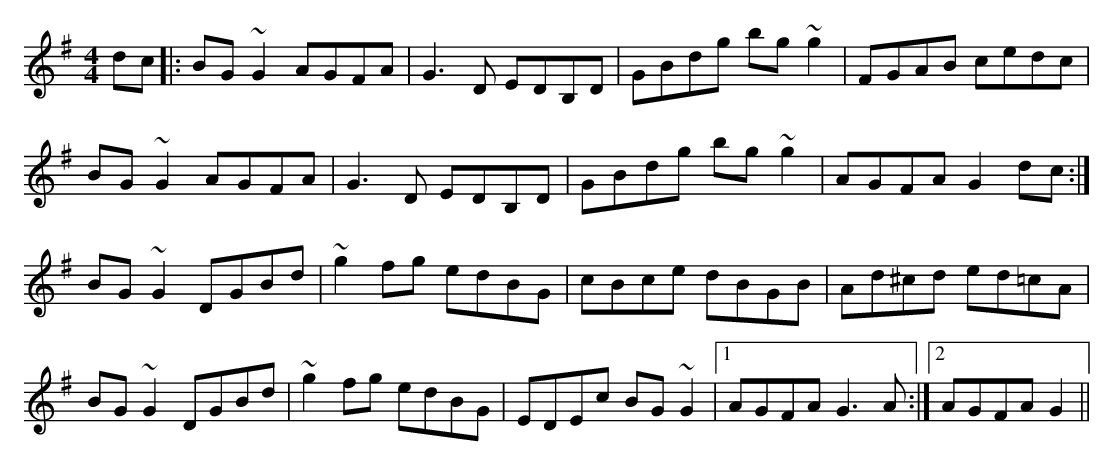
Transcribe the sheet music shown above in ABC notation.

X:1
M:4/4
K:G
dc|:BG~G2 AGFA|G3D EDB,D|GBdg bg~g2|FGAB cedc|
BG~G2 AGFA|G3D EDB,D|GBdg bg~g2|AGFA G2dc:|
BG~G2 DGBd|~g2fg edBG|cBce dBGB|Ad^cd ed=cA|
BG~G2 DGBd|~g2fg edBG|EDEc BG~G2|1 AGFA G3 A:|2 AGFA G2||
